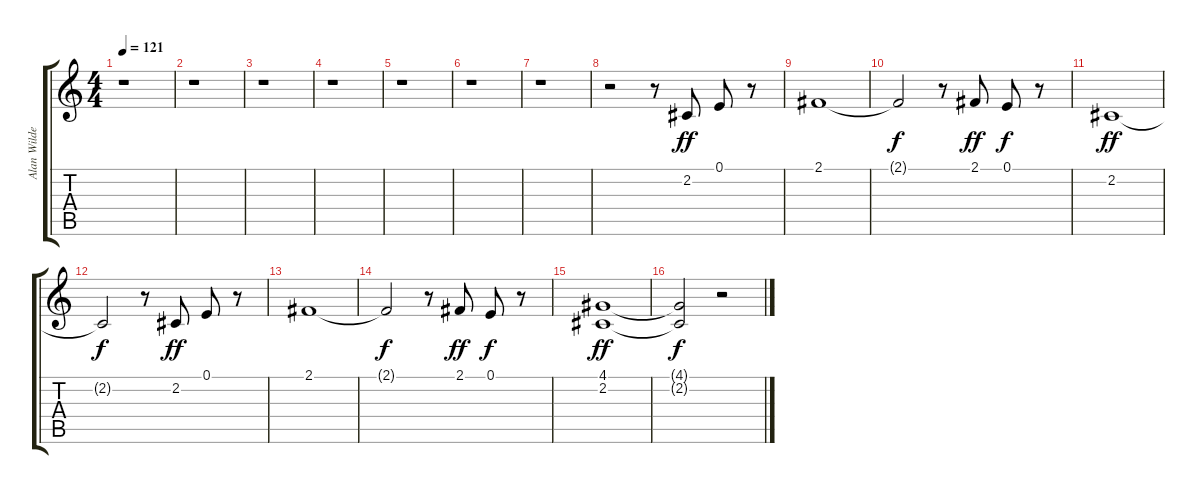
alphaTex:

\track ("Alan Wilder - Synth II" "Alan Wilde") {instrument fx7echoes}
\staff {score tabs}
\tuning (E4 B3 G3 D3 A2 E2) {hide}
\ts (4 4)
\tempo 121
\clef g2
\ks c
r.1{dy fff} |
r.1 |
r.1 |
r.1 |
r.1 |
r.1 |
r.1 |
r.2 r.8 2.2.8{dy ff} 0.1.8 r.8 |
2.1.1 |
2.1{t}.2{dy f} r.8 2.1.8{dy ff} 0.1.8{dy f} r.8 |
2.2.1{dy ff} |
2.2{t}.2{dy f} r.8 2.2.8{dy ff} 0.1.8 r.8 |
2.1.1 |
2.1{t}.2{dy f} r.8 2.1.8{dy ff} 0.1.8{dy f} r.8 |
(4.1 2.2).1{dy ff} |
(4.1{t} 2.2{t}).2{dy f} r.2
